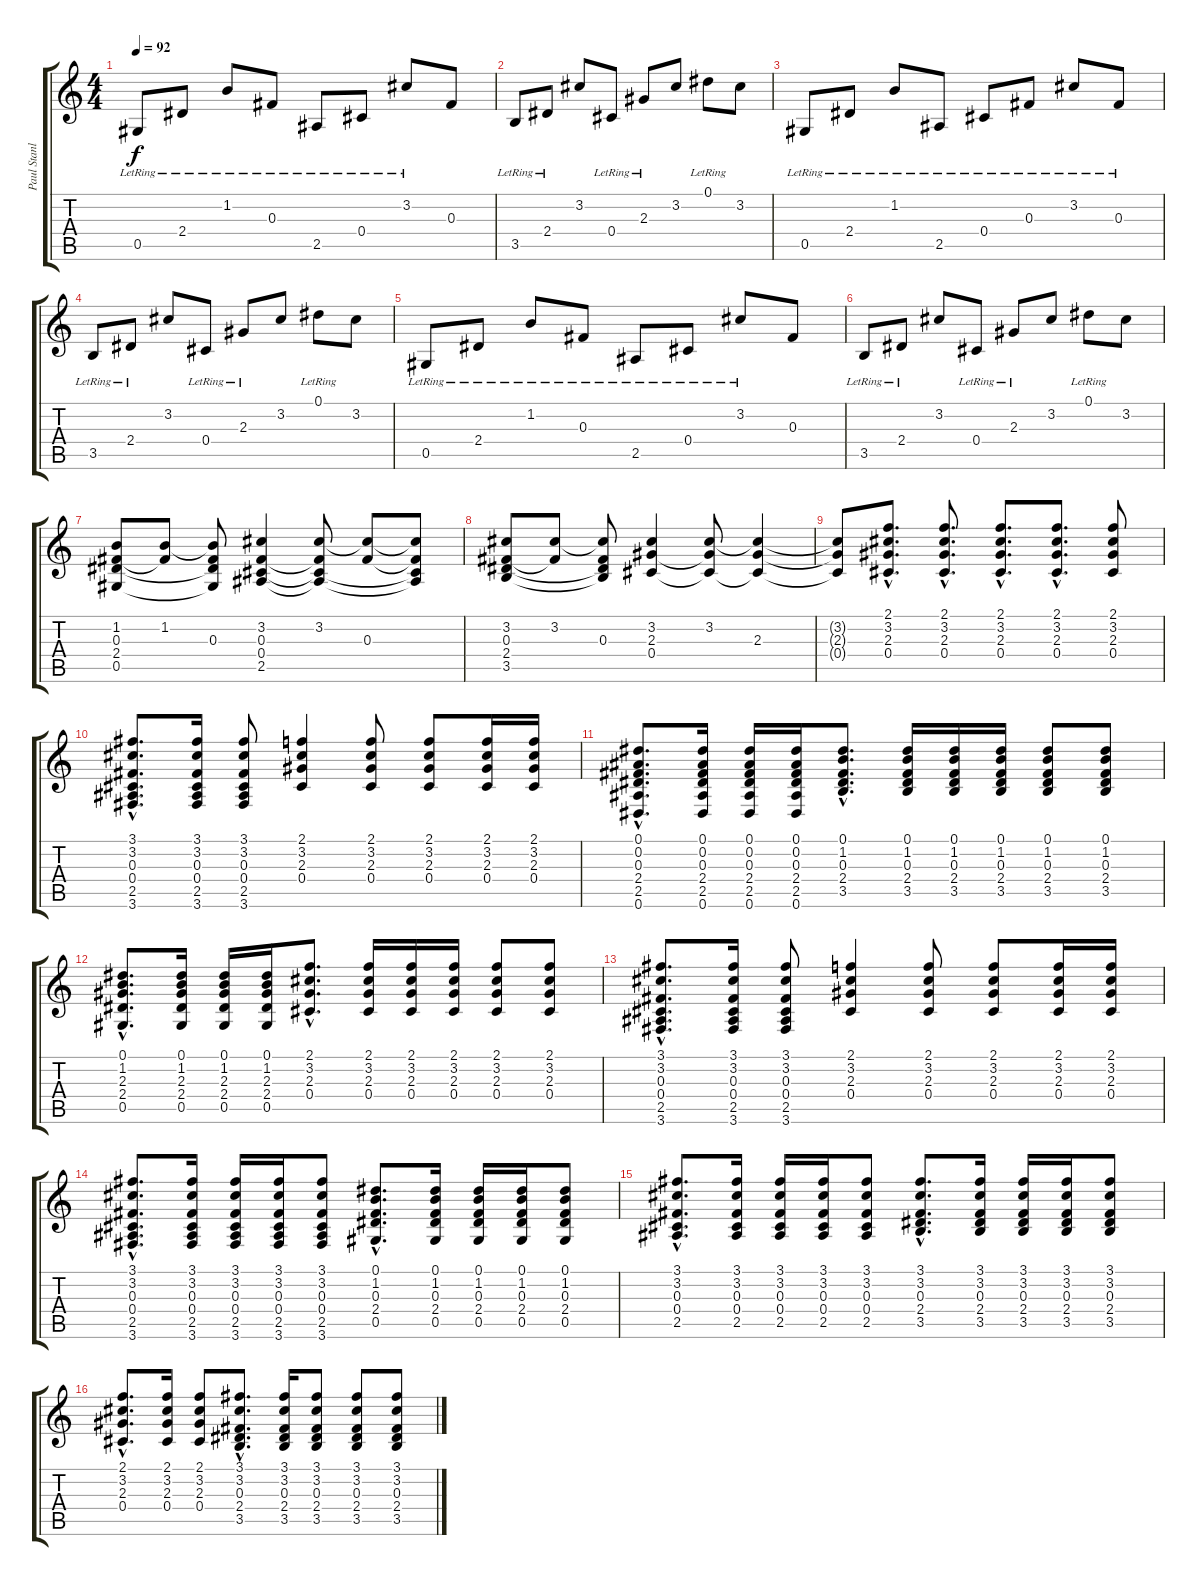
\track ("Paul Stanley" "Paul Stanl") {instrument acousticguitarsteel}
\staff {score tabs}
\tuning (Eb4 Bb3 Gb3 Db3 Ab2 Eb2) {hide}
\ts (4 4)
\tempo 92
\clef g2
\ks c
0.5{lr}.8{dy f} 2.4{lr}.8 1.2{lr}.8 0.3{lr}.8 2.5{lr}.8 0.4{lr}.8 3.2{lr}.8 0.3.8 |
3.5{lr}.8 2.4{lr}.8 3.2.8 0.4{lr}.8 2.3{lr}.8 3.2.8 0.1{lr}.8 3.2.8 |
0.5{lr}.8 2.4{lr}.8 1.2{lr}.8 2.5{lr}.8 0.4{lr}.8 0.3{lr}.8 3.2{lr}.8 0.3{lr}.8 |
3.5{lr}.8 2.4{lr}.8 3.2.8 0.4{lr}.8 2.3{lr}.8 3.2.8 0.1{lr}.8 3.2.8 |
0.5{lr}.8 2.4{lr}.8 1.2{lr}.8 0.3{lr}.8 2.5{lr}.8 0.4{lr}.8 3.2{lr}.8 0.3.8 |
3.5{lr}.8 2.4{lr}.8 3.2.8 0.4{lr}.8 2.3{lr}.8 3.2.8 0.1{lr}.8 3.2.8 |
(1.2 0.3 2.4 0.5).8 (1.2 0.3{t}).8 (1.2{t} 0.3 2.4{t} 0.5{t}).8 (3.2 0.3 0.4 2.5).4 (3.2 0.3{t} 0.4{t} 2.5{t}).8 (3.2{t} 0.3).8 (3.2{t} 0.3{t} 0.4{t} 2.5{t}).8 |
(3.2 0.3 2.4 3.5).8 (3.2 0.3{t}).8 (3.2{t} 0.3 2.4{t} 3.5{t}).8 (3.2 2.3 0.4).4 (3.2 2.3{t} 0.4{t}).8 (3.2{t} 2.3 0.4{t}).4 |
(3.2{t} 2.3{t} 0.4{t}).8 (2.1{hac} 3.2{hac} 2.3{hac} 0.4{hac}).8{d} (2.1{hac} 3.2{hac} 2.3{hac} 0.4{hac}).8{d} (2.1{hac} 3.2{hac} 2.3{hac} 0.4{hac}).8{d} (2.1{hac} 3.2{hac} 2.3{hac} 0.4{hac}).8{d} (2.1 3.2 2.3 0.4).8 |
(3.1{hac} 3.2{hac} 0.3{hac} 0.4{hac} 2.5{hac} 3.6{hac}).8{d} (3.1 3.2 0.3 0.4 2.5 3.6).16 (3.1 3.2 0.3 0.4 2.5 3.6).8 (2.1 3.2 2.3 0.4).4 (2.1 3.2 2.3 0.4).8 (2.1 3.2 2.3 0.4).8 (2.1 3.2 2.3 0.4).16 (2.1 3.2 2.3 0.4).16 |
(0.1{hac} 0.2{hac} 0.3{hac} 2.4{hac} 2.5{hac} 0.6{hac}).8{d} (0.1 0.2 0.3 2.4 2.5 0.6).16 (0.1 0.2 0.3 2.4 2.5 0.6).16 (0.1 0.2 0.3 2.4 2.5 0.6).16 (0.1{hac} 1.2{hac} 0.3{hac} 2.4{hac} 3.5{hac}).8{d} (0.1 1.2 0.3 2.4 3.5).16 (0.1 1.2 0.3 2.4 3.5).16 (0.1 1.2 0.3 2.4 3.5).16 (0.1 1.2 0.3 2.4 3.5).8 (0.1 1.2 0.3 2.4 3.5).8 |
(0.1{hac} 1.2{hac} 2.3{hac} 2.4{hac} 0.5{hac}).8{d} (0.1 1.2 2.3 2.4 0.5).16 (0.1 1.2 2.3 2.4 0.5).16 (0.1 1.2 2.3 2.4 0.5).16 (2.1{hac} 3.2{hac} 2.3{hac} 0.4{hac}).8{d} (2.1 3.2 2.3 0.4).16 (2.1 3.2 2.3 0.4).16 (2.1 3.2 2.3 0.4).16 (2.1 3.2 2.3 0.4).8 (2.1 3.2 2.3 0.4).8 |
(3.1{hac} 3.2{hac} 0.3{hac} 0.4{hac} 2.5{hac} 3.6{hac}).8{d} (3.1 3.2 0.3 0.4 2.5 3.6).16 (3.1 3.2 0.3 0.4 2.5 3.6).8 (2.1 3.2 2.3 0.4).4 (2.1 3.2 2.3 0.4).8 (2.1 3.2 2.3 0.4).8 (2.1 3.2 2.3 0.4).16 (2.1 3.2 2.3 0.4).16 |
(3.1{hac} 3.2{hac} 0.3{hac} 0.4{hac} 2.5{hac} 3.6{hac}).8{d} (3.1 3.2 0.3 0.4 2.5 3.6).16 (3.1 3.2 0.3 0.4 2.5 3.6).16 (3.1 3.2 0.3 0.4 2.5 3.6).16 (3.1 3.2 0.3 0.4 2.5 3.6).8 (0.1{hac} 1.2{hac} 0.3{hac} 2.4{hac} 0.5{hac}).8{d} (0.1 1.2 0.3 2.4 0.5).16 (0.1 1.2 0.3 2.4 0.5).16 (0.1 1.2 0.3 2.4 0.5).16 (0.1 1.2 0.3 2.4 0.5).8 |
(3.1{hac} 3.2{hac} 0.3{hac} 0.4{hac} 2.5{hac}).8{d} (3.1 3.2 0.3 0.4 2.5).16 (3.1 3.2 0.3 0.4 2.5).16 (3.1 3.2 0.3 0.4 2.5).16 (3.1 3.2 0.3 0.4 2.5).8 (3.1{hac} 3.2{hac} 0.3{hac} 2.4{hac} 3.5{hac}).8{d} (3.1 3.2 0.3 2.4 3.5).16 (3.1 3.2 0.3 2.4 3.5).16 (3.1 3.2 0.3 2.4 3.5).16 (3.1 3.2 0.3 2.4 3.5).8 |
(2.1{hac} 3.2{hac} 2.3{hac} 0.4{hac}).8{d} (2.1 3.2 2.3 0.4).16 (2.1 3.2 2.3 0.4).8 (3.1{hac} 3.2{hac} 0.3{hac} 2.4{hac} 3.5{hac}).8{d} (3.1 3.2 0.3 2.4 3.5).16 (3.1 3.2 0.3 2.4 3.5).8 (3.1 3.2 0.3 2.4 3.5).8 (3.1 3.2 0.3 2.4 3.5).8
